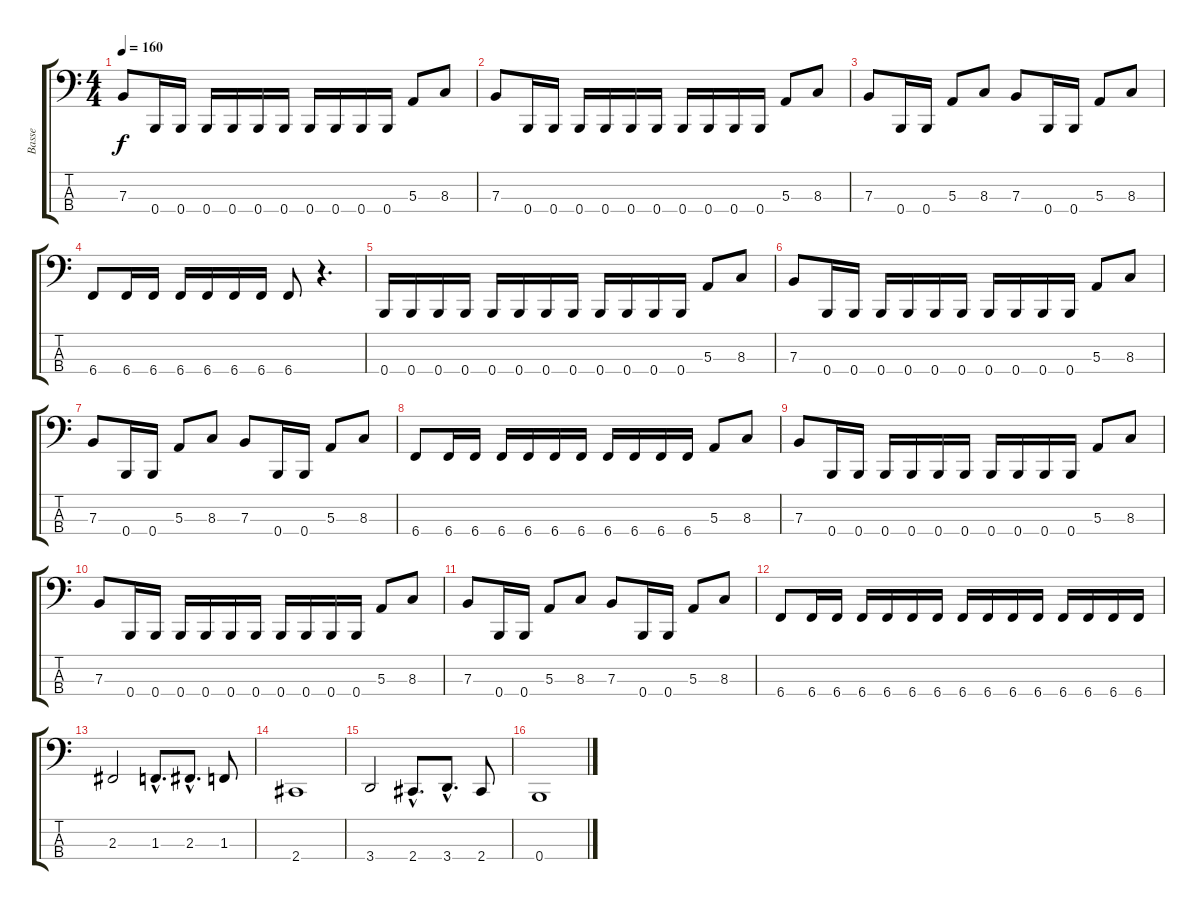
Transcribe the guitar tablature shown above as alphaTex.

\track ("Basse" "Basse") {instrument electricbasspick}
\staff {score tabs}
\tuning (D2 A1 E1 B0) {hide}
\ts (4 4)
\tempo 160
\clef f4
\ks c
7.3.8{dy f} 0.4.16 0.4.16 0.4.16 0.4.16 0.4.16 0.4.16 0.4.16 0.4.16 0.4.16 0.4.16 5.3.8 8.3.8 |
7.3.8 0.4.16 0.4.16 0.4.16 0.4.16 0.4.16 0.4.16 0.4.16 0.4.16 0.4.16 0.4.16 5.3.8 8.3.8 |
7.3.8 0.4.16 0.4.16 5.3.8 8.3.8 7.3.8 0.4.16 0.4.16 5.3.8 8.3.8 |
6.4.8 6.4.16 6.4.16 6.4.16 6.4.16 6.4.16 6.4.16 6.4.8 r.4{d} |
0.4.16 0.4.16 0.4.16 0.4.16 0.4.16 0.4.16 0.4.16 0.4.16 0.4.16 0.4.16 0.4.16 0.4.16 5.3.8 8.3.8 |
7.3.8 0.4.16 0.4.16 0.4.16 0.4.16 0.4.16 0.4.16 0.4.16 0.4.16 0.4.16 0.4.16 5.3.8 8.3.8 |
7.3.8 0.4.16 0.4.16 5.3.8 8.3.8 7.3.8 0.4.16 0.4.16 5.3.8 8.3.8 |
6.4.8 6.4.16 6.4.16 6.4.16 6.4.16 6.4.16 6.4.16 6.4.16 6.4.16 6.4.16 6.4.16 5.3.8 8.3.8 |
7.3.8 0.4.16 0.4.16 0.4.16 0.4.16 0.4.16 0.4.16 0.4.16 0.4.16 0.4.16 0.4.16 5.3.8 8.3.8 |
7.3.8 0.4.16 0.4.16 0.4.16 0.4.16 0.4.16 0.4.16 0.4.16 0.4.16 0.4.16 0.4.16 5.3.8 8.3.8 |
7.3.8 0.4.16 0.4.16 5.3.8 8.3.8 7.3.8 0.4.16 0.4.16 5.3.8 8.3.8 |
6.4.8 6.4.16 6.4.16 6.4.16 6.4.16 6.4.16 6.4.16 6.4.16 6.4.16 6.4.16 6.4.16 6.4.16 6.4.16 6.4.16 6.4.16 |
2.3.2 1.3{hac}.8{d} 2.3{hac}.8{d} 1.3.8 |
2.4.1 |
3.4.2 2.4{hac}.8{d} 3.4{hac}.8{d} 2.4.8 |
0.4.1
